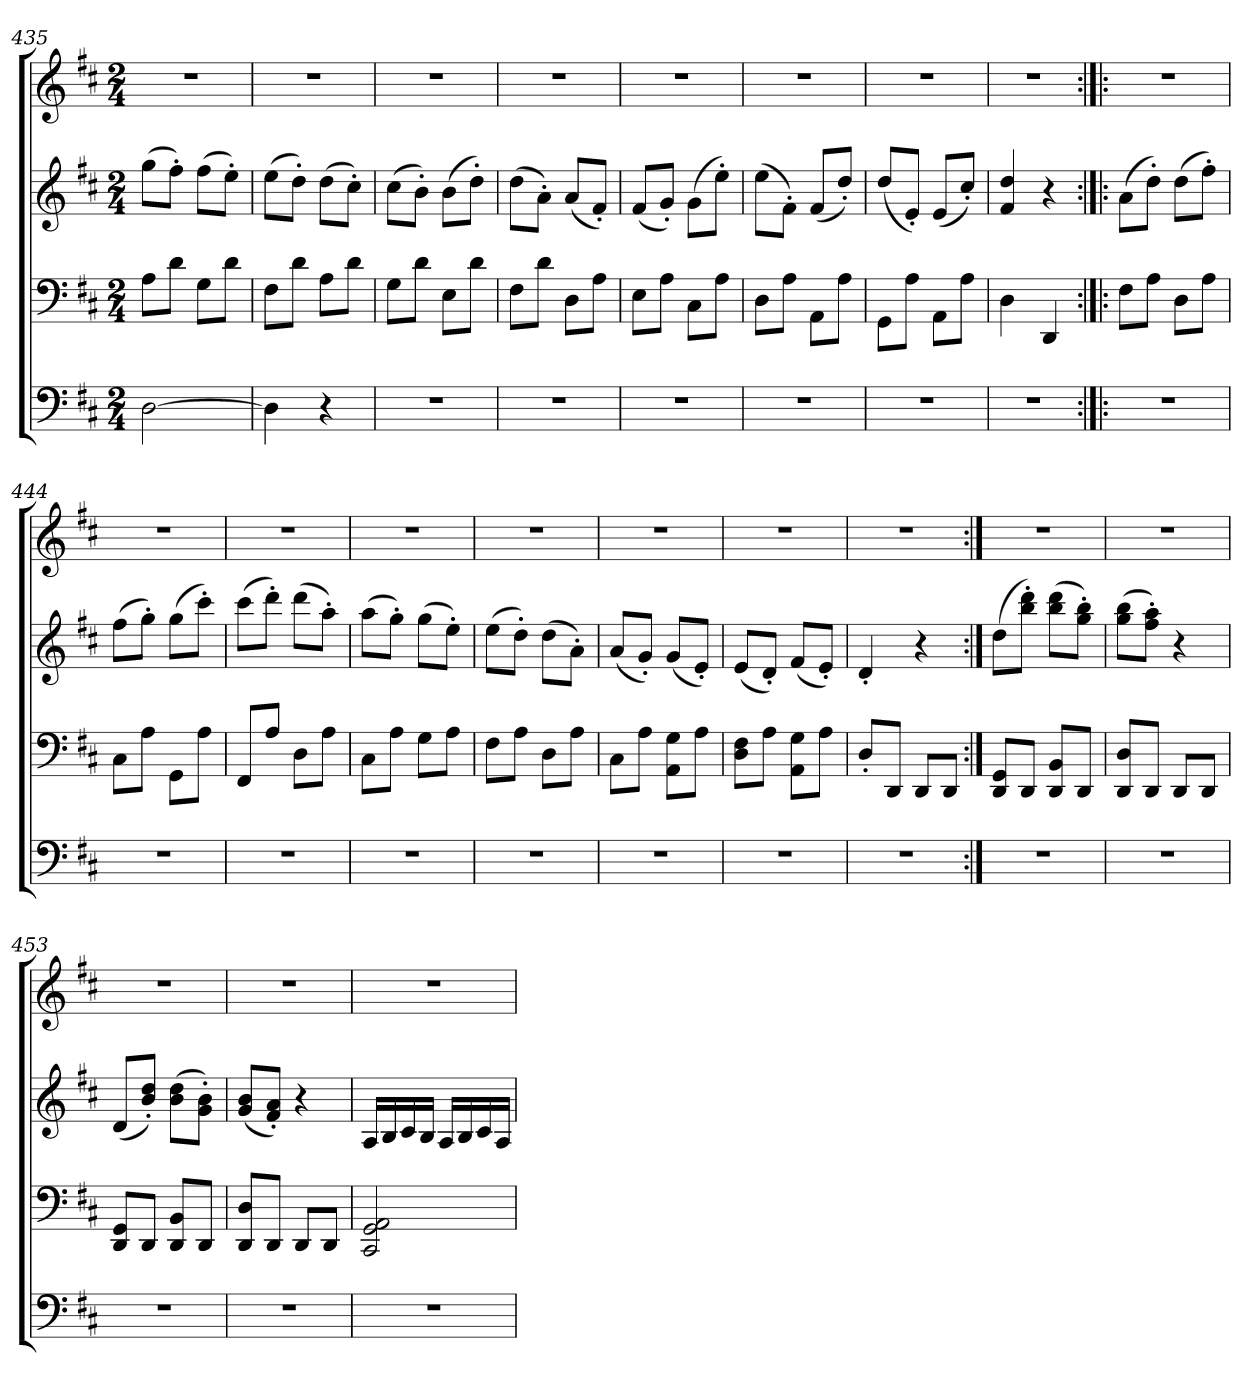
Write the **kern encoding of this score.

**kern	**kern	**kern	**kern
*part4	*part3	*part2	*part1
*staff4	*staff3	*staff2	*staff1
*clefF4	*clefF4	*clefG2	*clefG2
*k[f#c#]	*k[f#c#]	*k[f#c#]	*k[f#c#]
*M2/4	*M2/4	*M2/4	*M2/4
=435	=435	=435	=435
[2D	8AL	(8ggL	2r
.	8dJ	8ff#'J)	.
.	8GL	(8ff#L	.
.	8dJ	8ee'J)	.
=436	=436	=436	=436
4D]	8F#L	(8eeL	2r
.	8dJ	8dd'J)	.
4r	8AL	(8ddL	.
.	8dJ	8cc#'J)	.
=437	=437	=437	=437
2r	8GL	(8cc#L	2r
.	8dJ	8b'J)	.
.	8EL	(8bL	.
.	8dJ	8dd'J)	.
=438	=438	=438	=438
2r	8F#L	(8ddL	2r
.	8dJ	8a'J)	.
.	8DL	(8aL	.
.	8AJ	8f#'J)	.
=439	=439	=439	=439
2r	8EL	(8f#L	2r
.	8AJ	8g'J)	.
.	8C#L	(8gL	.
.	8AJ	8ee'J)	.
=440	=440	=440	=440
2r	8DL	(8eeL	2r
.	8AJ	8f#'J)	.
.	8AAL	(8f#L	.
.	8AJ	8dd'J)	.
=441	=441	=441	=441
2r	8GGL	(8ddL	2r
.	8AJ	8e'J)	.
.	8AAL	(8eL	.
.	8AJ	8cc#'J)	.
=442	=442	=442	=442
2r	4D	4f# 4dd	2r
.	4DD	4r	.
=443:|!|:	=443:|!|:	=443:|!|:	=443:|!|:
2r	8F#L	(8aL	2r
.	8AJ	8dd'J)	.
.	8DL	(8ddL	.
.	8AJ	8ff#'J)	.
=444	=444	=444	=444
2r	8C#L	(8ff#L	2r
.	8AJ	8gg'J)	.
.	8GGL	(8ggL	.
.	8AJ	8ccc#'J)	.
=445	=445	=445	=445
2r	8FF#L	(8ccc#L	2r
.	8AJ	8ddd'J)	.
.	8DL	(8dddL	.
.	8AJ	8aa'J)	.
=446	=446	=446	=446
2r	8C#L	(8aaL	2r
.	8AJ	8gg'J)	.
.	8GL	(8ggL	.
.	8AJ	8ee'J)	.
=447	=447	=447	=447
2r	8F#L	(8eeL	2r
.	8AJ	8dd'J)	.
.	8DL	(8ddL	.
.	8AJ	8a'J)	.
=448	=448	=448	=448
2r	8C#L	(8aL	2r
.	8AJ	8g'J)	.
.	8AA 8GL	(8gL	.
.	8AJ	8e'J)	.
=449	=449	=449	=449
2r	8D 8F#L	(8eL	2r
.	8AJ	8d'J)	.
.	8AA 8GL	(8f#L	.
.	8AJ	8e'J)	.
=450	=450	=450	=450
2r	8D'L	4d'	2r
.	8DDJ	.	.
.	8DDL	4r	.
.	8DDJ	.	.
=451:|!	=451:|!	=451:|!	=451:|!
2r	8DD 8GGL	(8ddL	2r
.	8DDJ	8bb' 8ddd'J)	.
.	8DD 8BBL	(8bb 8dddL	.
.	8DDJ	8gg' 8bb'J)	.
=452	=452	=452	=452
2r	8DD 8DL	(8gg 8bbL	2r
.	8DDJ	8ff#' 8aa'J)	.
.	8DDL	4r	.
.	8DDJ	.	.
=453	=453	=453	=453
2r	8DD 8GGL	(8dL	2r
.	8DDJ	8b' 8dd'J)	.
.	8DD 8BBL	(8b 8ddL	.
.	8DDJ	8g' 8b'J)	.
=454	=454	=454	=454
2r	8DD 8DL	(8g 8bL	2r
.	8DDJ	8f#' 8a'J)	.
.	8DDL	4r	.
.	8DDJ	.	.
=455	=455	=455	=455
2r	2CC# 2GG 2AA	16ALL	2r
.	.	16B	.
.	.	16c#	.
.	.	16BJJ	.
.	.	16ALL	.
.	.	16B	.
.	.	16c#	.
.	.	16AJJ	.
=	=	=	=
*-	*-	*-	*-
